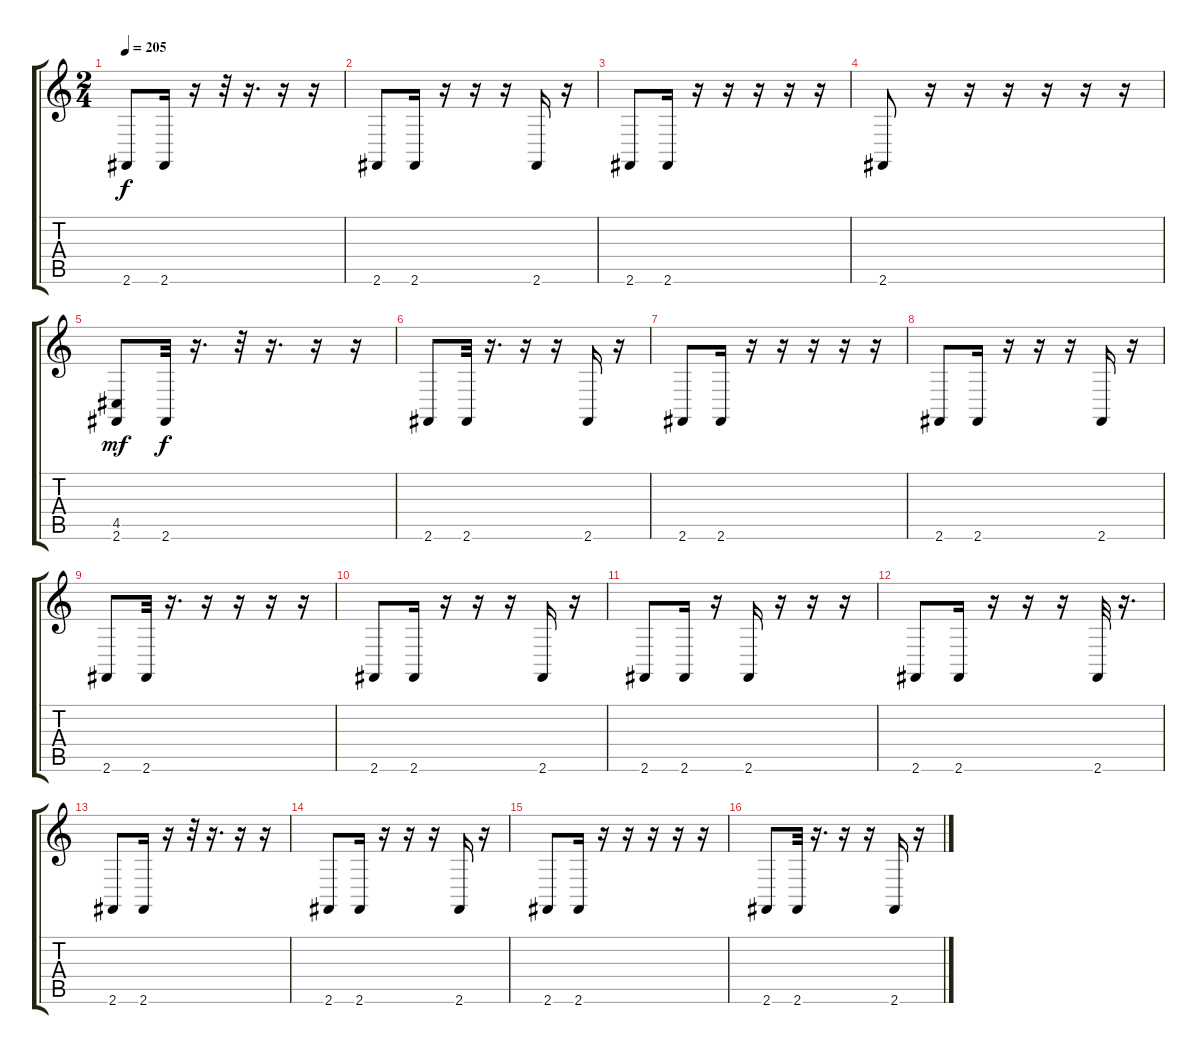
\track "" {instrument acousticgrandpiano}
\staff {score tabs}
\tuning (E4 B3 G3 D3 A2 E2) {hide}
\ts (2 4)
\tempo 205
\clef g2
\ks c
2.6.8{dy f} 2.6.16 r.16 r.32 r.16{d} r.16 r.16 |
2.6.8 2.6.16 r.16 r.16 r.16 2.6.16 r.16 |
2.6.8 2.6.16 r.16 r.16 r.16 r.16 r.16 |
2.6.8 r.16 r.16 r.16 r.16 r.16 r.16 |
(4.5 2.6).8{dy mf} 2.6.32{dy f} r.16{d} r.32 r.16{d} r.16 r.16 |
2.6.8 2.6.32 r.16{d} r.16 r.16 2.6.16 r.16 |
2.6.8 2.6.16 r.16 r.16 r.16 r.16 r.16 |
2.6.8 2.6.16 r.16 r.16 r.16 2.6.16 r.16 |
2.6.8 2.6.32 r.16{d} r.16 r.16 r.16 r.16 |
2.6.8 2.6.16 r.16 r.16 r.16 2.6.16 r.16 |
2.6.8 2.6.16 r.16 2.6.16 r.16 r.16 r.16 |
2.6.8 2.6.16 r.16 r.16 r.16 2.6.32 r.16{d} |
2.6.8 2.6.16 r.16 r.32 r.16{d} r.16 r.16 |
2.6.8 2.6.16 r.16 r.16 r.16 2.6.16 r.16 |
2.6.8 2.6.16 r.16 r.16 r.16 r.16 r.16 |
2.6.8 2.6.32 r.16{d} r.16 r.16 2.6.16 r.16
